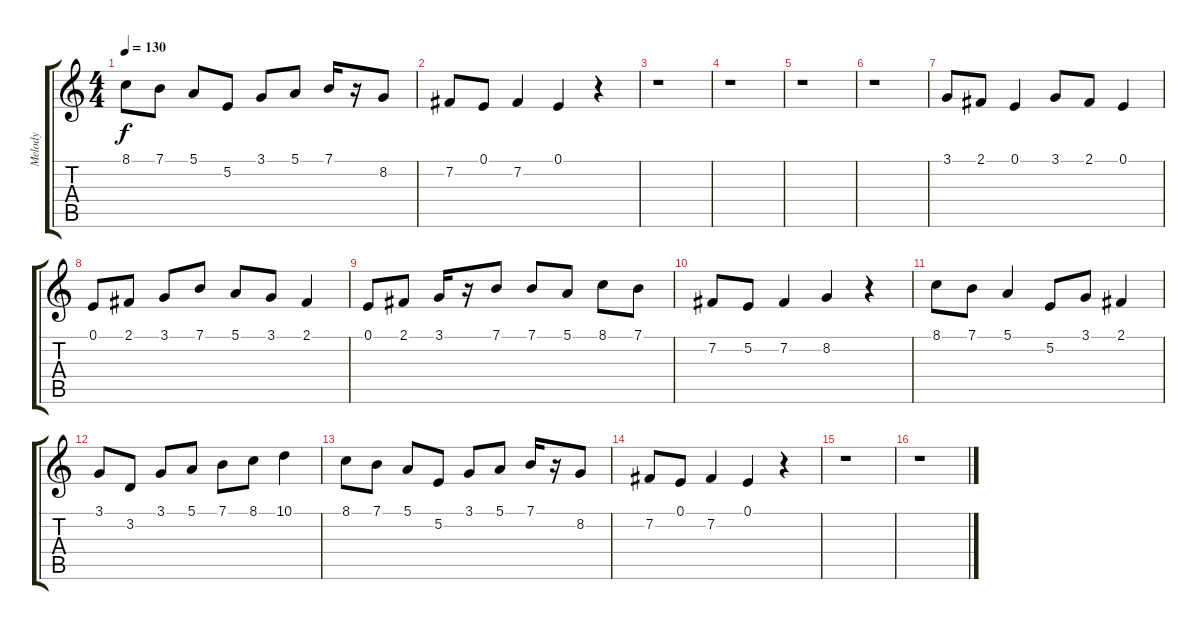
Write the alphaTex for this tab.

\track ("Melody " "Melody ") {instrument vibraphone}
\staff {score tabs}
\tuning (E4 B3 G3 D3 A2 E2) {hide}
\ts (4 4)
\tempo 130
\clef g2
\ks c
8.1.8{dy f} 7.1.8 5.1.8 5.2.8 3.1.8 5.1.8 7.1.16 r.16 8.2.8 |
7.2.8 0.1.8 7.2.4 0.1.4 r.4 |
r.1 |
r.1 |
r.1 |
r.1 |
3.1.8{instrument drawbarorgan} 2.1.8 0.1.4 3.1.8 2.1.8 0.1.4 |
0.1.8 2.1.8 3.1.8 7.1.8 5.1.8 3.1.8 2.1.4 |
0.1.8 2.1.8 3.1.16 r.16 7.1.8 7.1.8 5.1.8 8.1.8 7.1.8 |
7.2.8 5.2.8 7.2.4 8.2.4 r.4 |
8.1.8 7.1.8 5.1.4 5.2.8 3.1.8 2.1.4 |
3.1.8 3.2.8 3.1.8 5.1.8 7.1.8 8.1.8 10.1.4 |
8.1.8 7.1.8 5.1.8 5.2.8 3.1.8 5.1.8 7.1.16 r.16 8.2.8 |
7.2.8 0.1.8 7.2.4 0.1.4 r.4 |
r.1 |
r.1
